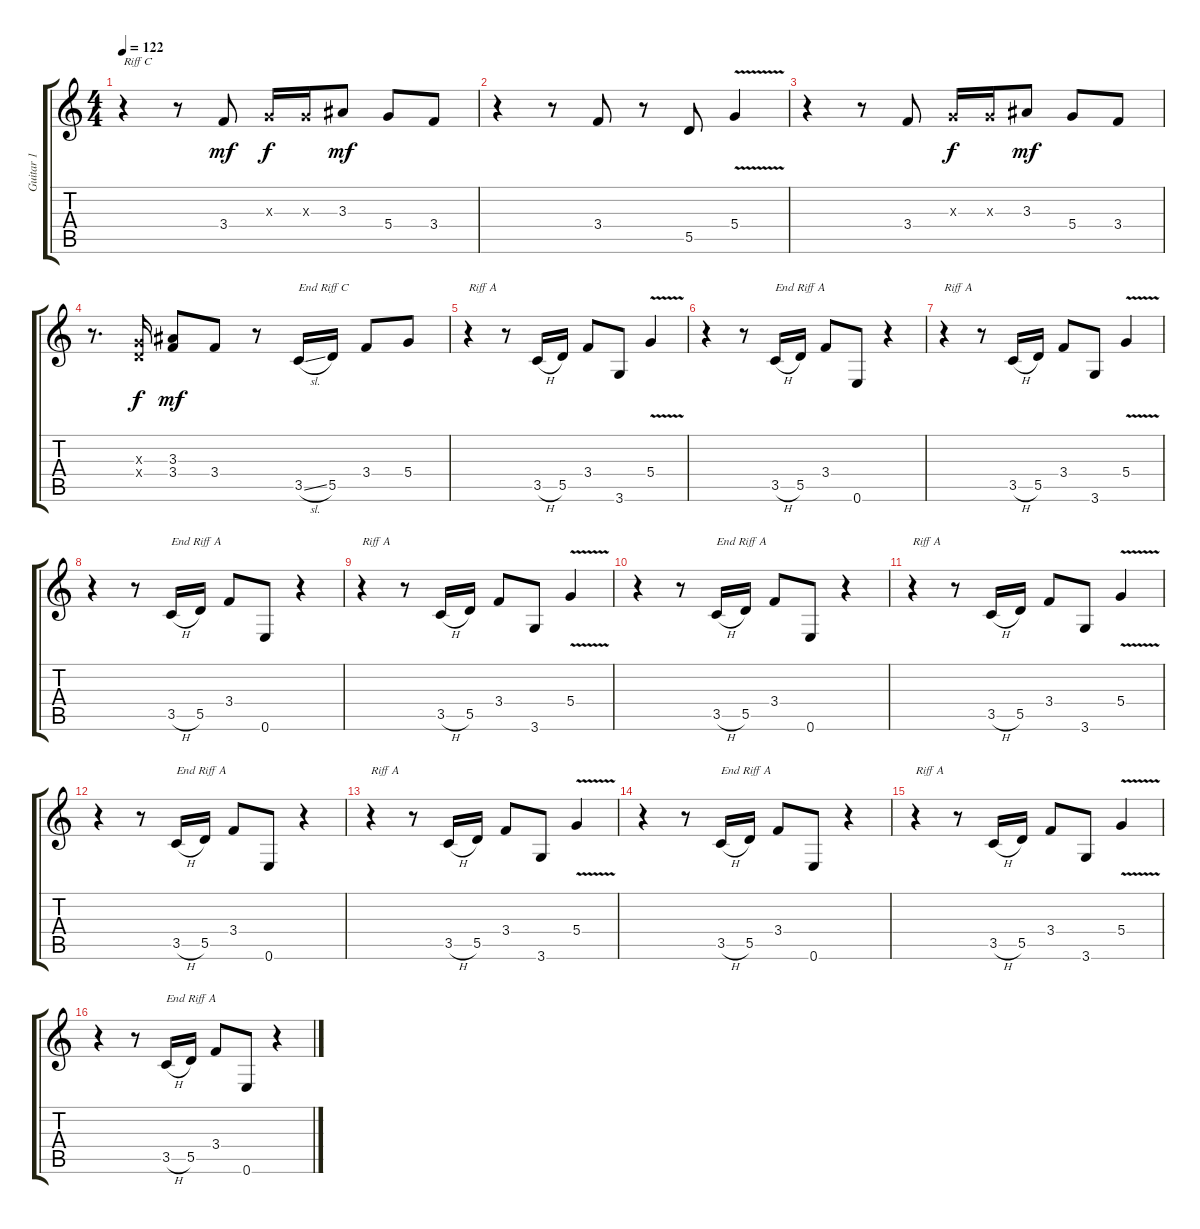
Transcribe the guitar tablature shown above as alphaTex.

\track ("Guitar 1" "Guitar 1") {instrument electricguitarclean}
\staff {score tabs}
\tuning (E4 B3 G3 D3 A2 E2) {hide}
\ts (4 4)
\tempo 122
\clef g2
\ks c
r.4{txt "Riff C" dy mf} r.8 3.4.8 0.3{x}.16{dy f} 0.3{x}.16 3.3.8{dy mf} 5.4.8 3.4.8 |
r.4 r.8 3.4.8 r.8 5.5.8 5.4{v}.4 |
r.4 r.8 3.4.8 0.3{x}.16{dy f} 0.3{x}.16 3.3.8{dy mf} 5.4.8 3.4.8 |
r.8{d} (0.3{x} 0.4{x}).16{dy f} (3.3 3.4).8{dy mf} 3.4.8 r.8 3.5{sl}.16{txt "End Riff C"} 5.5.16 3.4.8 5.4.8 |
r.4{txt "Riff A"} r.8 3.5{h}.16 5.5.16 3.4.8 3.6.8 5.4{v}.4 |
r.4 r.8 3.5{h}.16{txt "End Riff A"} 5.5.16 3.4.8 0.6.8 r.4 |
r.4{txt "Riff A"} r.8 3.5{h}.16 5.5.16 3.4.8 3.6.8 5.4{v}.4 |
r.4 r.8 3.5{h}.16{txt "End Riff A"} 5.5.16 3.4.8 0.6.8 r.4 |
r.4{txt "Riff A"} r.8 3.5{h}.16 5.5.16 3.4.8 3.6.8 5.4{v}.4 |
r.4 r.8 3.5{h}.16{txt "End Riff A"} 5.5.16 3.4.8 0.6.8 r.4 |
r.4{txt "Riff A"} r.8 3.5{h}.16 5.5.16 3.4.8 3.6.8 5.4{v}.4 |
r.4 r.8 3.5{h}.16{txt "End Riff A"} 5.5.16 3.4.8 0.6.8 r.4 |
r.4{txt "Riff A"} r.8 3.5{h}.16 5.5.16 3.4.8 3.6.8 5.4{v}.4 |
r.4 r.8 3.5{h}.16{txt "End Riff A"} 5.5.16 3.4.8 0.6.8 r.4 |
r.4{txt "Riff A"} r.8 3.5{h}.16 5.5.16 3.4.8 3.6.8 5.4{v}.4 |
r.4 r.8 3.5{h}.16{txt "End Riff A"} 5.5.16 3.4.8 0.6.8 r.4
